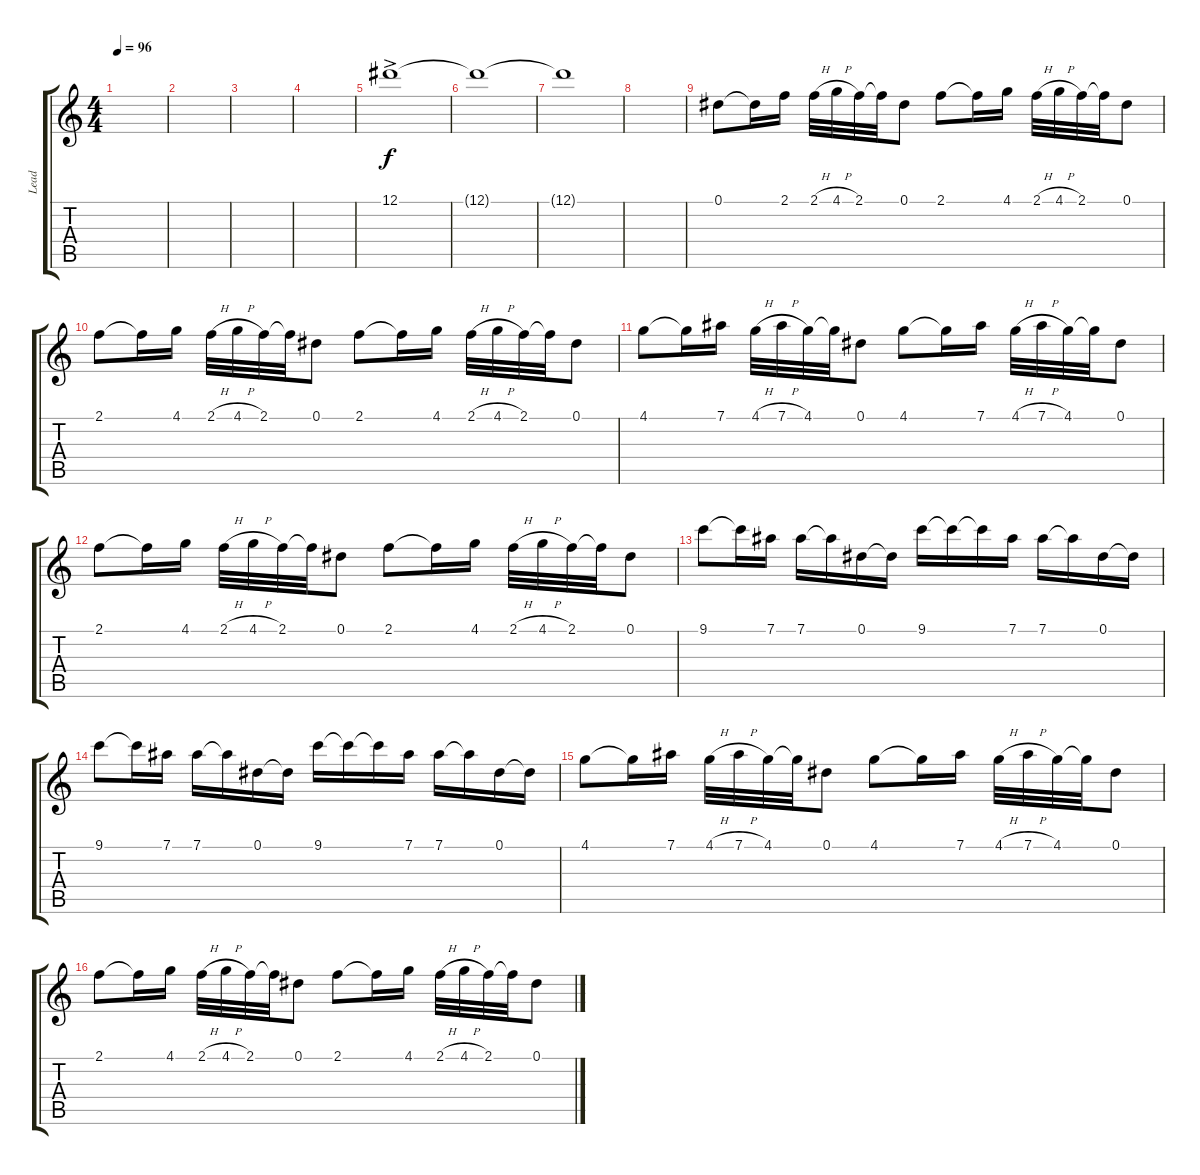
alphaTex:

\track ("Lead" "Lead") {instrument electricguitarjazz}
\staff {score tabs}
\tuning (Eb4 Bb3 Gb3 Db3 Ab2 Eb2) {hide}
\ts (4 4)
\tempo 96
\clef g2
\ks c
|
|
|
|
12.1{ac}.1 |
12.1{t}.1{dy f} |
12.1{t}.1 |
|
0.1.8 0.1{t}.16 2.1.16 2.1{h}.32 4.1{h}.32 2.1.32 2.1{t}.32 0.1.8 2.1.8 2.1{t}.16 4.1.16 2.1{h}.32 4.1{h}.32 2.1.32 2.1{t}.32 0.1.8 |
2.1.8 2.1{t}.16 4.1.16 2.1{h}.32 4.1{h}.32 2.1.32 2.1{t}.32 0.1.8 2.1.8 2.1{t}.16 4.1.16 2.1{h}.32 4.1{h}.32 2.1.32 2.1{t}.32 0.1.8 |
4.1.8 4.1{t}.16 7.1.16 4.1{h}.32 7.1{h}.32 4.1.32 4.1{t}.32 0.1.8 4.1.8 4.1{t}.16 7.1.16 4.1{h}.32 7.1{h}.32 4.1.32 4.1{t}.32 0.1.8 |
2.1.8 2.1{t}.16 4.1.16 2.1{h}.32 4.1{h}.32 2.1.32 2.1{t}.32 0.1.8 2.1.8 2.1{t}.16 4.1.16 2.1{h}.32 4.1{h}.32 2.1.32 2.1{t}.32 0.1.8 |
9.1.8 9.1{t}.16 7.1.16 7.1.16 7.1{t}.16 0.1.16 0.1{t}.16 9.1.16 9.1{t}.16 9.1{t}.16 7.1.16 7.1.16 7.1{t}.16 0.1.16 0.1{t}.16 |
9.1.8 9.1{t}.16 7.1.16 7.1.16 7.1{t}.16 0.1.16 0.1{t}.16 9.1.16 9.1{t}.16 9.1{t}.16 7.1.16 7.1.16 7.1{t}.16 0.1.16 0.1{t}.16 |
4.1.8 4.1{t}.16 7.1.16 4.1{h}.32 7.1{h}.32 4.1.32 4.1{t}.32 0.1.8 4.1.8 4.1{t}.16 7.1.16 4.1{h}.32 7.1{h}.32 4.1.32 4.1{t}.32 0.1.8 |
2.1.8 2.1{t}.16 4.1.16 2.1{h}.32 4.1{h}.32 2.1.32 2.1{t}.32 0.1.8 2.1.8 2.1{t}.16 4.1.16 2.1{h}.32 4.1{h}.32 2.1.32 2.1{t}.32 0.1.8
